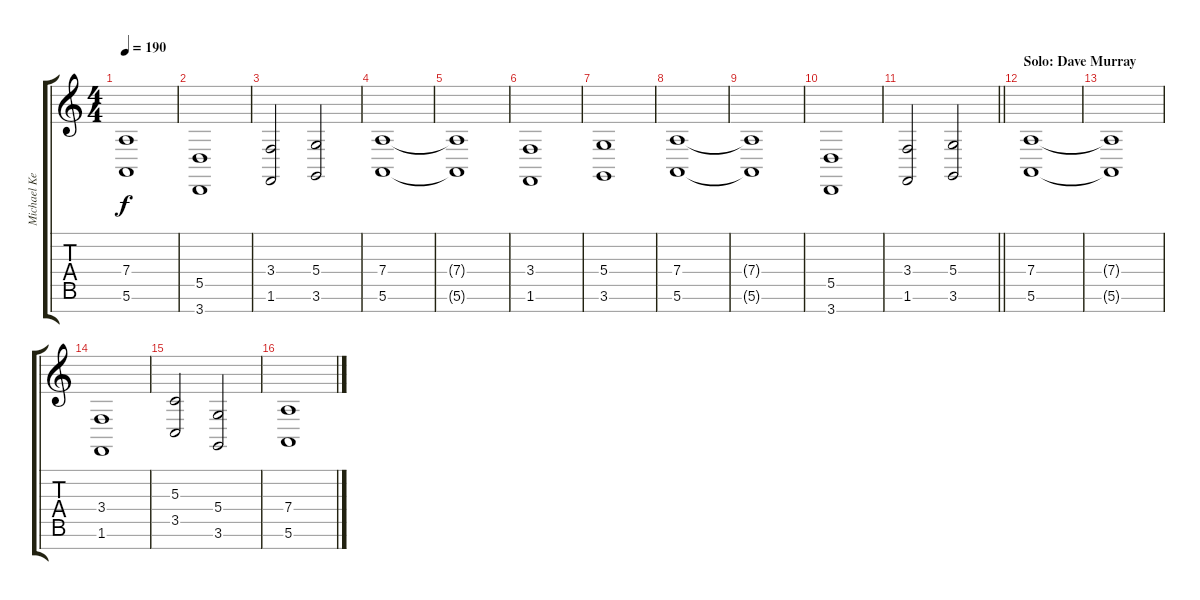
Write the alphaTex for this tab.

\track ("Michael Kenny" "Michael Ke") {instrument stringensemble1}
\staff {score tabs}
\tuning (E4 B3 G3 D3 A2 E2 B1) {hide}
\ts (4 4)
\tempo 190
\clef g2
\ks c
(7.4{t} 5.6{t}).1{dy f} |
(5.5 3.7).1 |
(3.4 1.6).2 (5.4 3.6).2 |
(7.4 5.6).1 |
(7.4{t} 5.6{t}).1 |
(3.4 1.6).1 |
(5.4 3.6).1 |
(7.4 5.6).1 |
(7.4{t} 5.6{t}).1 |
(5.5 3.7).1 |
\barLineRight lightlight
(3.4 1.6).2 (5.4 3.6).2 |
\section ("" "Solo: Dave Murray")
(7.4 5.6).1 |
(7.4{t} 5.6{t}).1 |
(3.4 1.6).1 |
(5.3 3.5).2 (5.4 3.6).2 |
(7.4 5.6).1
